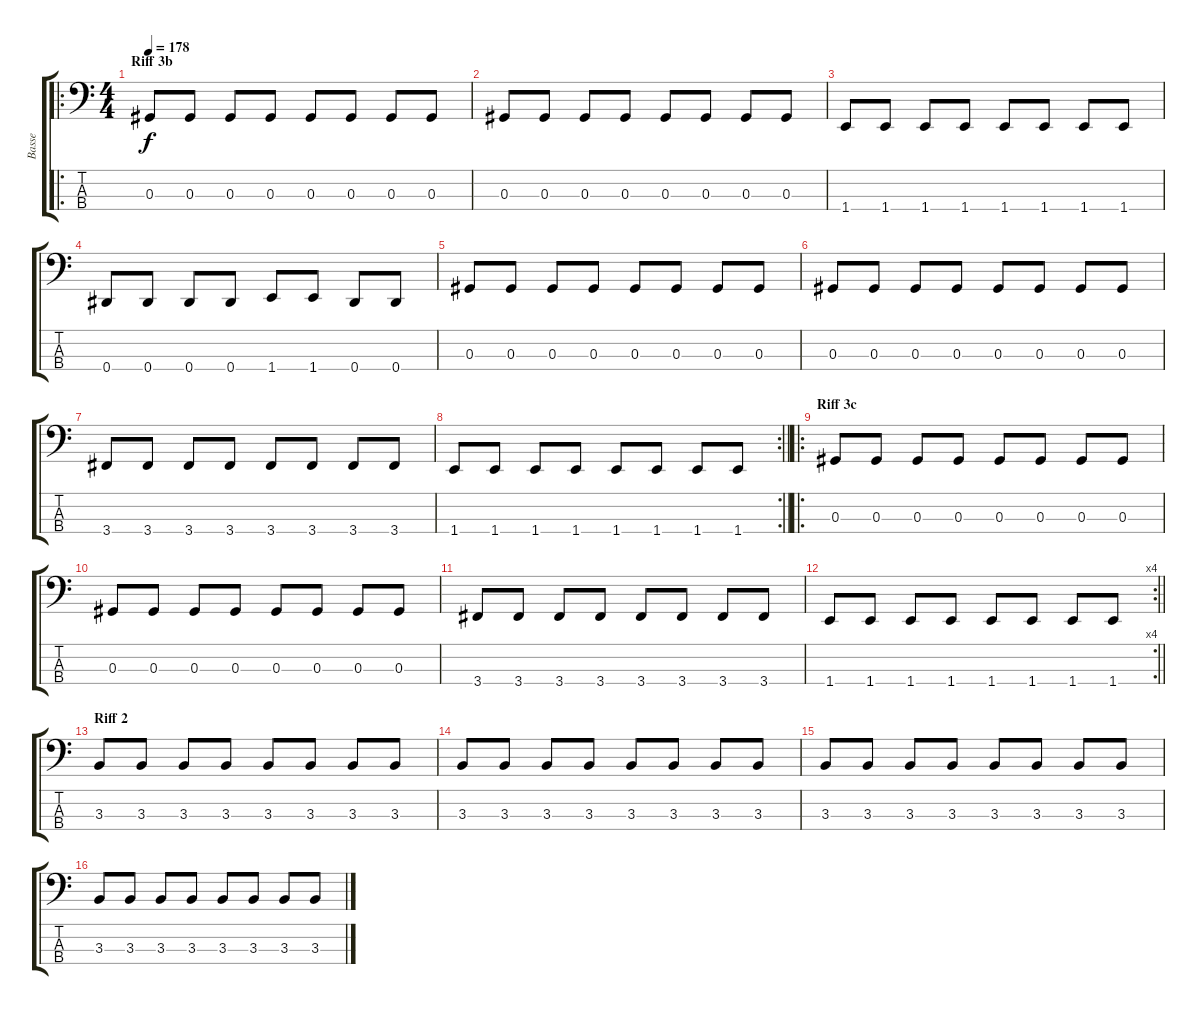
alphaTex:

\track ("Basse" "Basse") {instrument electricbassfinger}
\staff {score tabs}
\tuning (Gb2 Db2 Ab1 Eb1) {hide}
\ro
\ts (4 4)
\section ("" "Riff 3b")
\tempo 178
\clef f4
\ks c
0.3.8{dy f} 0.3.8 0.3.8 0.3.8 0.3.8 0.3.8 0.3.8 0.3.8 |
0.3.8 0.3.8 0.3.8 0.3.8 0.3.8 0.3.8 0.3.8 0.3.8 |
1.4.8 1.4.8 1.4.8 1.4.8 1.4.8 1.4.8 1.4.8 1.4.8 |
0.4.8 0.4.8 0.4.8 0.4.8 1.4.8 1.4.8 0.4.8 0.4.8 |
0.3.8 0.3.8 0.3.8 0.3.8 0.3.8 0.3.8 0.3.8 0.3.8 |
0.3.8 0.3.8 0.3.8 0.3.8 0.3.8 0.3.8 0.3.8 0.3.8 |
3.4.8 3.4.8 3.4.8 3.4.8 3.4.8 3.4.8 3.4.8 3.4.8 |
\rc 2
\barLineRight lightlight
1.4.8 1.4.8 1.4.8 1.4.8 1.4.8 1.4.8 1.4.8 1.4.8 |
\ro
\section ("" "Riff 3c")
0.3.8 0.3.8 0.3.8 0.3.8 0.3.8 0.3.8 0.3.8 0.3.8 |
0.3.8 0.3.8 0.3.8 0.3.8 0.3.8 0.3.8 0.3.8 0.3.8 |
3.4.8 3.4.8 3.4.8 3.4.8 3.4.8 3.4.8 3.4.8 3.4.8 |
\rc 4
\barLineRight lightlight
1.4.8 1.4.8 1.4.8 1.4.8 1.4.8 1.4.8 1.4.8 1.4.8 |
\section ("" "Riff 2")
3.3.8 3.3.8 3.3.8 3.3.8 3.3.8 3.3.8 3.3.8 3.3.8 |
3.3.8 3.3.8 3.3.8 3.3.8 3.3.8 3.3.8 3.3.8 3.3.8 |
3.3.8 3.3.8 3.3.8 3.3.8 3.3.8 3.3.8 3.3.8 3.3.8 |
3.3.8 3.3.8 3.3.8 3.3.8 3.3.8 3.3.8 3.3.8 3.3.8
